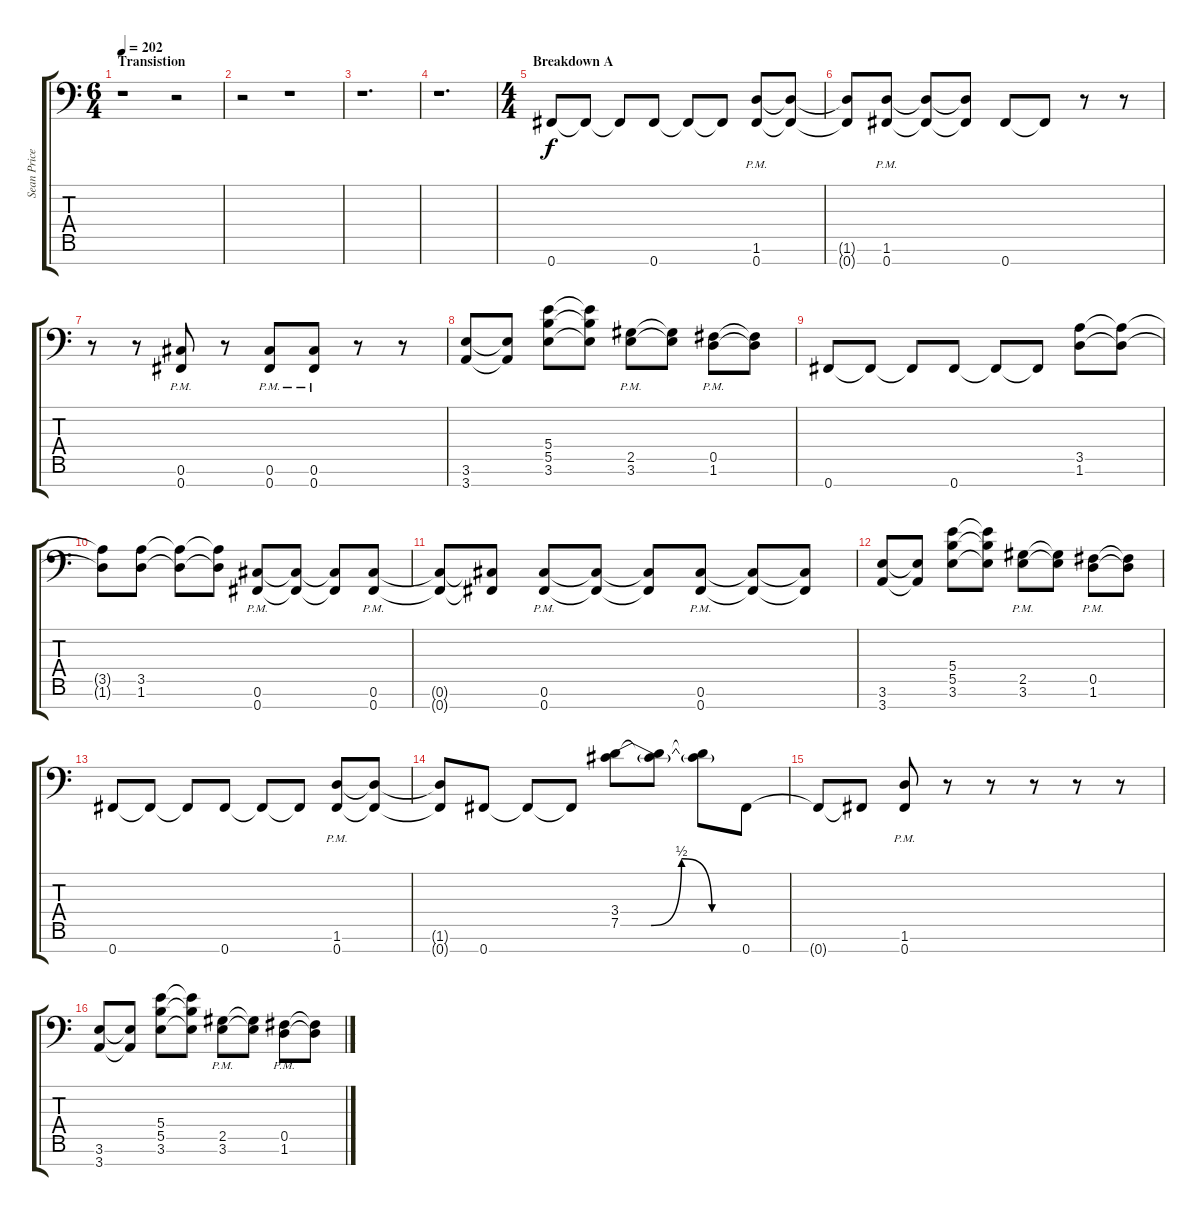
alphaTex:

\track ("Sean Price" "Sean Price") {instrument distortionguitar}
\staff {score tabs}
\tuning (Db4 Ab3 E3 B2 Gb2 Db2 Gb1) {hide}
\ts (6 4)
\section ("" "Transistion")
\tempo 202
\clef f4
\ks c
r.1{dy f} r.2 |
r.2 r.1 |
r.1{d} |
r.1{d} |
\ts (4 4)
\section ("" "Breakdown A")
0.7.8 0.7{t}.8 0.7{t}.8 0.7.8 0.7{t}.8 0.7{t}.8 (1.6{pm} 0.7{pm}).8 (1.6{t} 0.7{t}).8 |
(1.6{t} 0.7{t}).8 (1.6{pm} 0.7{pm}).8 (1.6{t} 0.7{t}).8 (1.6{t} 0.7{t}).8 0.7.8 0.7{t}.8 r.8 r.8 |
r.8 r.8 (0.6{pm} 0.7{pm}).8 r.8 (0.6{pm} 0.7{pm}).8 (0.6{pm} 0.7{pm}).8 r.8 r.8 |
(3.6 3.7).8 (3.6{t} 3.7{t}).8 (5.4 5.5 3.6).8 (5.4{t} 5.5{t} 3.6{t}).8 (2.5{pm} 3.6{pm}).8 (2.5{t} 3.6{t}).8 (0.5{pm} 1.6{pm}).8 (0.5{t} 1.6{t}).8 |
0.7.8 0.7{t}.8 0.7{t}.8 0.7.8 0.7{t}.8 0.7{t}.8 (3.5 1.6).8 (3.5{t} 1.6{t}).8 |
(3.5{t} 1.6{t}).8 (3.5 1.6).8 (3.5{t} 1.6{t}).8 (3.5{t} 1.6{t}).8 (0.6{pm} 0.7{pm}).8 (0.6{t} 0.7{t}).8 (0.6{t} 0.7{t}).8 (0.6{pm} 0.7{pm}).8 |
(0.6{t} 0.7{t}).8 (0.6{t} 0.7{t}).8 (0.6{pm} 0.7{pm}).8 (0.6{t} 0.7{t}).8 (0.6{t} 0.7{t}).8 (0.6{pm} 0.7{pm}).8 (0.6{t} 0.7{t}).8 (0.6{t} 0.7{t}).8 |
(3.6 3.7).8 (3.6{t} 3.7{t}).8 (5.4 5.5 3.6).8 (5.4{t} 5.5{t} 3.6{t}).8 (2.5{pm} 3.6{pm}).8 (2.5{t} 3.6{t}).8 (0.5{pm} 1.6{pm}).8 (0.5{t} 1.6{t}).8 |
0.7.8 0.7{t}.8 0.7{t}.8 0.7.8 0.7{t}.8 0.7{t}.8 (1.6{pm} 0.7{pm}).8 (1.6{t} 0.7{t}).8 |
(1.6{t} 0.7{t}).8 0.7.8 0.7{t}.8 0.7{t}.8 (3.4 7.5{be (custom 0 0 15 0 30 2 45 0 60 0)}).8 (3.4{t} 7.5{t}).8 (3.4{t} 7.5{t}).8 0.7.8 |
0.7{t}.8 0.7{t}.8 (1.6{pm} 0.7{pm}).8 r.8 r.8 r.8 r.8 r.8 |
(3.6 3.7).8 (3.6{t} 3.7{t}).8 (5.4 5.5 3.6).8 (5.4{t} 5.5{t} 3.6{t}).8 (2.5{pm} 3.6{pm}).8 (2.5{t} 3.6{t}).8 (0.5{pm} 1.6{pm}).8 (0.5{t} 1.6{t}).8
